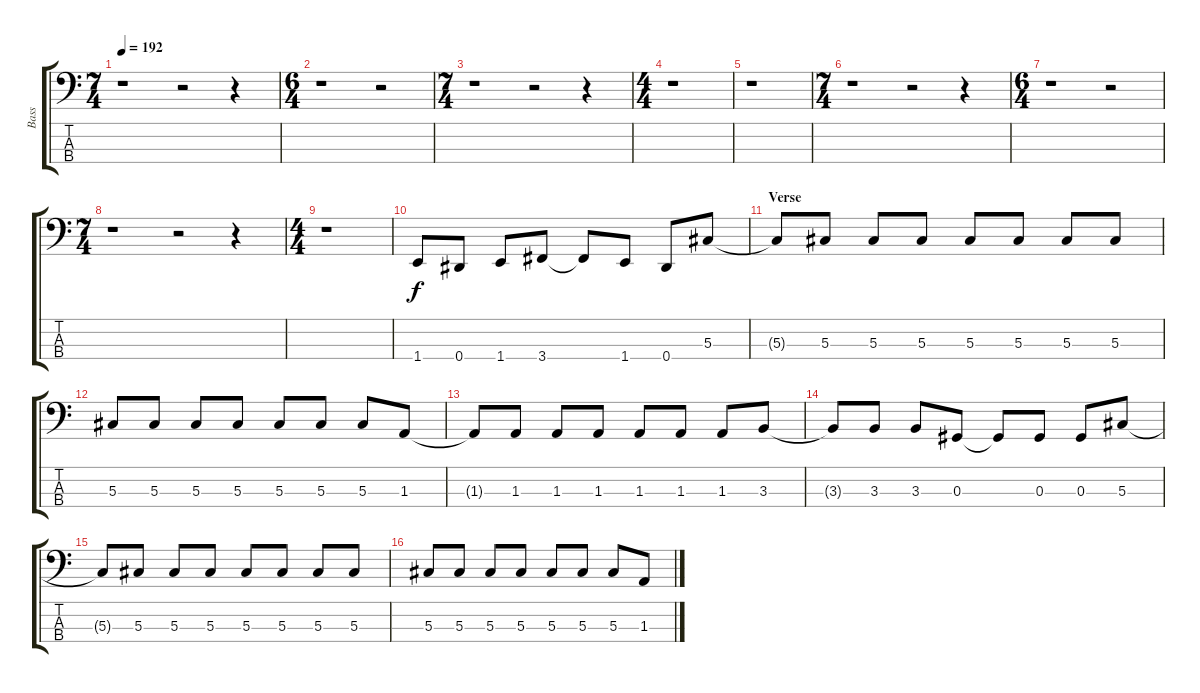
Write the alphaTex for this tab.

\track ("Bass" "Bass") {instrument electricbassfinger}
\staff {score tabs}
\tuning (Gb2 Db2 Ab1 Eb1) {hide}
\ts (7 4)
\section ("" "")
\tempo 192
\clef f4
\ks c
r.1{dy f} r.2 r.4 |
\ts (6 4)
r.1 r.2 |
\ts (7 4)
r.1 r.2 r.4 |
\ts (4 4)
r.1 |
r.1 |
\ts (7 4)
r.1 r.2 r.4 |
\ts (6 4)
r.1 r.2 |
\ts (7 4)
r.1 r.2 r.4 |
\ts (4 4)
r.1 |
1.4.8 0.4.8 1.4.8 3.4.8 3.4{t}.8 1.4.8 0.4.8 5.3.8 |
\section ("" "Verse")
5.3{t}.8 5.3.8 5.3.8 5.3.8 5.3.8 5.3.8 5.3.8 5.3.8 |
5.3.8 5.3.8 5.3.8 5.3.8 5.3.8 5.3.8 5.3.8 1.3.8 |
1.3{t}.8 1.3.8 1.3.8 1.3.8 1.3.8 1.3.8 1.3.8 3.3.8 |
3.3{t}.8 3.3.8 3.3.8 0.3.8 0.3{t}.8 0.3.8 0.3.8 5.3.8 |
5.3{t}.8 5.3.8 5.3.8 5.3.8 5.3.8 5.3.8 5.3.8 5.3.8 |
5.3.8 5.3.8 5.3.8 5.3.8 5.3.8 5.3.8 5.3.8 1.3.8
